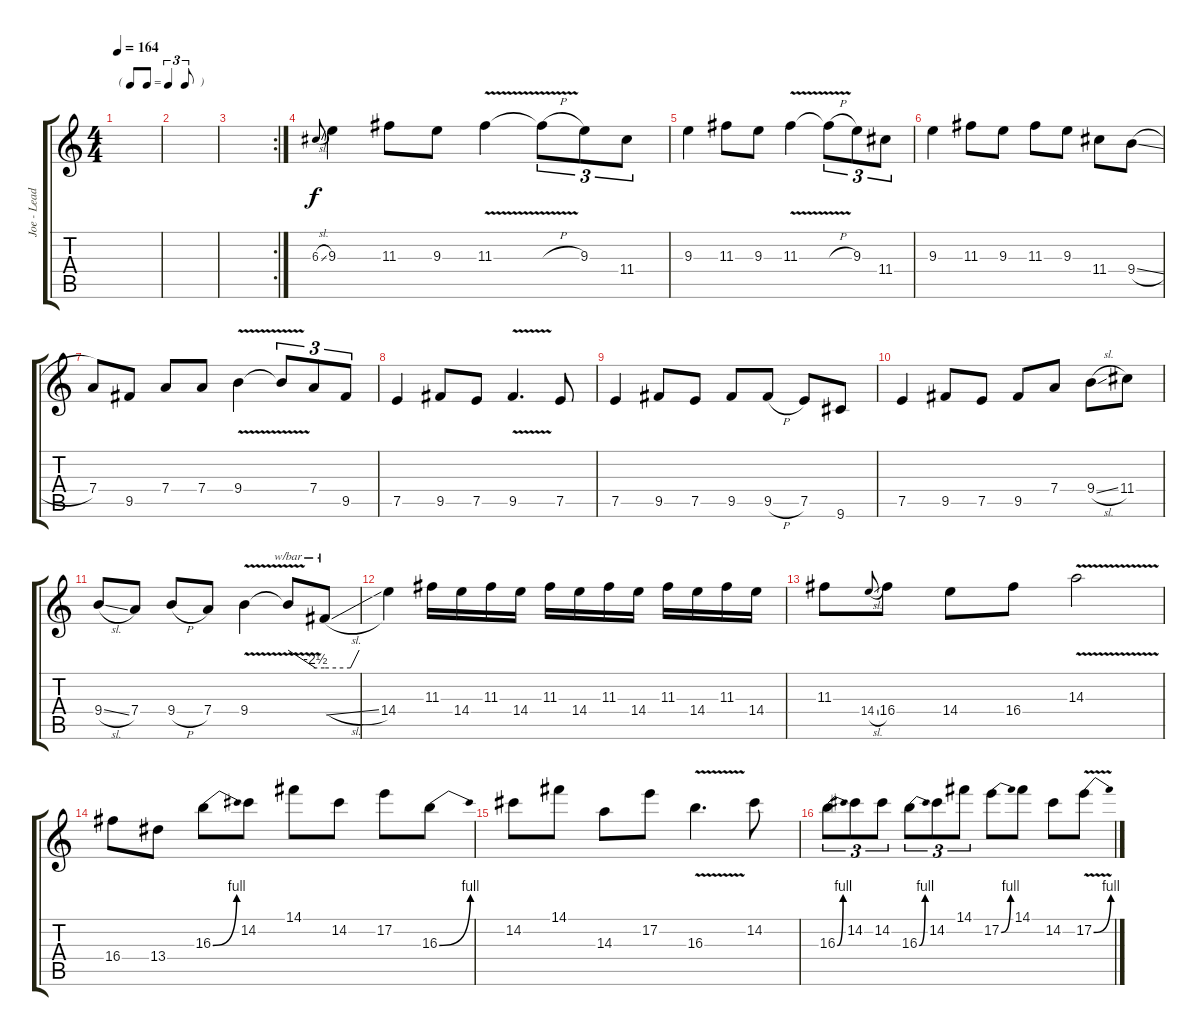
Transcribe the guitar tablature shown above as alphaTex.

\track ("Joe - Lead" "Joe - Lead") {instrument electricguitarclean}
\staff {score tabs}
\tuning (E4 B3 G3 D3 A2 E2) {hide}
\ts (4 4)
\tf triplet8th
\tempo 164
\clef g2
\ks c
|
|
\rc 2
|
6.3{sl}.8{gr onbeat} 9.3.4 11.3.8 9.3.8 11.3{v}.4 11.3{h t}.8{tu (3 2)} 9.3.8{tu (3 2)} 11.4.8{tu (3 2)} |
9.3.4 11.3.8 9.3.8 11.3{v}.4 11.3{h t}.8{tu (3 2)} 9.3.8{tu (3 2)} 11.4.8{tu (3 2)} |
9.3.4 11.3.8 9.3.8 11.3.8 9.3.8 11.4.8 9.4{sl}.8 |
7.4.8 9.5.8 7.4.8 7.4.8 9.4{v}.4 9.4{t}.8{tu (3 2)} 7.4.8{tu (3 2)} 9.5.8{tu (3 2)} |
7.5.4 9.5.8 7.5.8 9.5{v}.4{d} 7.5.8 |
7.5.4 9.5.8 7.5.8 9.5.8 9.5{h}.8 7.5.8 9.6.8 |
7.5.4 9.5.8 7.5.8 9.5.8 7.4.8 9.4{sl}.8 11.4.8 |
9.4{sl}.8 7.4.8 9.4{h}.8 7.4.8 9.4{v}.4 9.4{t}.8{tbe (custom default 0 0 45 -10 60 -10)} 9.4{sl t}.8{tbe (custom default 0 -10 45 -10 60 0)} |
14.4.4 11.3.16 14.4.16 11.3.16 14.4.16 11.3.16 14.4.16 11.3.16 14.4.16 11.3.16 14.4.16 11.3.16 14.4.16 |
11.3.8 14.4{sl}.8{gr onbeat} 16.4.8 14.4.8 16.4.8 14.3{v}.2 |
16.4.8 13.4.8 16.3{be (bend 0 0 60 4)}.8 14.2.8 14.1.8 14.2.8 17.2.8 16.3{be (bend 0 0 60 4)}.8 |
14.2.8 14.1.8 14.3.8 17.2.8 16.3{v}.4{d} 14.2.8 |
16.3{be (bend 0 0 60 4)}.8{tu (3 2)} 14.2.8{tu (3 2)} 14.2.8{tu (3 2)} 16.3{be (bend 0 0 60 4)}.8{tu (3 2)} 14.2.8{tu (3 2)} 14.1.8{tu (3 2)} 17.2{be (bend 0 0 60 4)}.8 14.1.8 14.2.8 17.2{be (bend 0 0 60 4) v}.8
